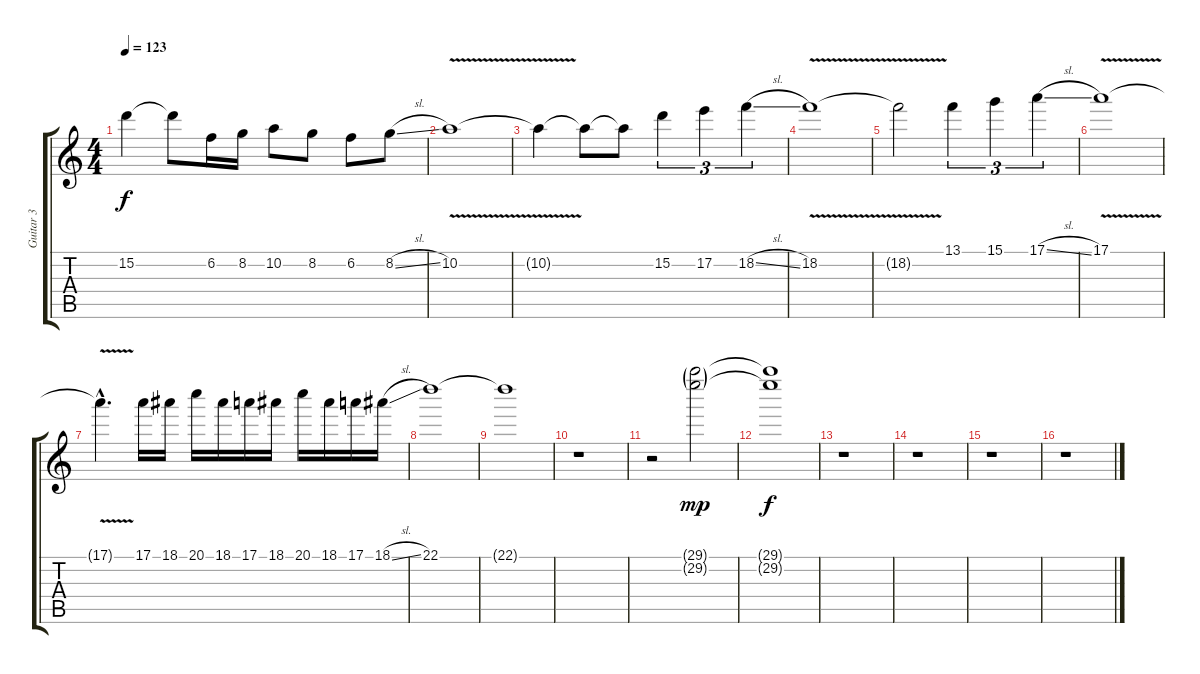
\track ("Guitar 3" "Guitar 3") {instrument distortionguitar}
\staff {score tabs}
\tuning (E4 B3 G3 D3 A2 D2) {hide}
\ts (4 4)
\tempo 123
\clef g2
\ks c
15.2{t}.4{dy f} 15.2{t}.8 6.2.16 8.2.16 10.2.8 8.2.8 6.2.8 8.2{sl}.8 |
10.2{v}.1 |
10.2{t}.4 10.2{t}.8 10.2{t}.8 15.2.4{tu (3 2)} 17.2.4{tu (3 2)} 18.2{sl}.4{tu (3 2)} |
18.2{v}.1 |
18.2{t}.2 13.1.4{tu (3 2)} 15.1.4{tu (3 2)} 17.1{sl}.4{tu (3 2)} |
17.1{v}.1 |
17.1{hac t}.4{d} 17.1.16 18.1.16 20.1.16 18.1.16 17.1.16 18.1.16 20.1.16 18.1.16 17.1.16 18.1{sl}.16 |
22.1.1 |
22.1{t}.1 |
r.1 |
r.2 (29.1{g} 29.2{g}).2{dy mp} |
(29.1{t} 29.2{t}).1{dy f} |
r.1 |
r.1 |
r.1 |
r.1
